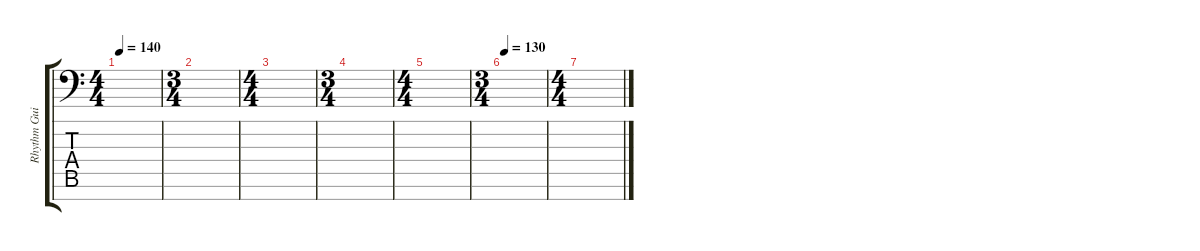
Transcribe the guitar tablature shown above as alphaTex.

\track ("Rhythm Guitar" "Rhythm Gui") {instrument overdrivenguitar}
\staff {score tabs}
\tuning (E4 B3 G3 D3 A2 E2 C-1) {hide}
\ts (4 4)
\tempo 140
\clef f4
\ks c
|
\ts (3 4)
|
\ts (4 4)
|
\ts (3 4)
|
\ts (4 4)
|
\ts (3 4)
\tempo 130
|
\ts (4 4)
